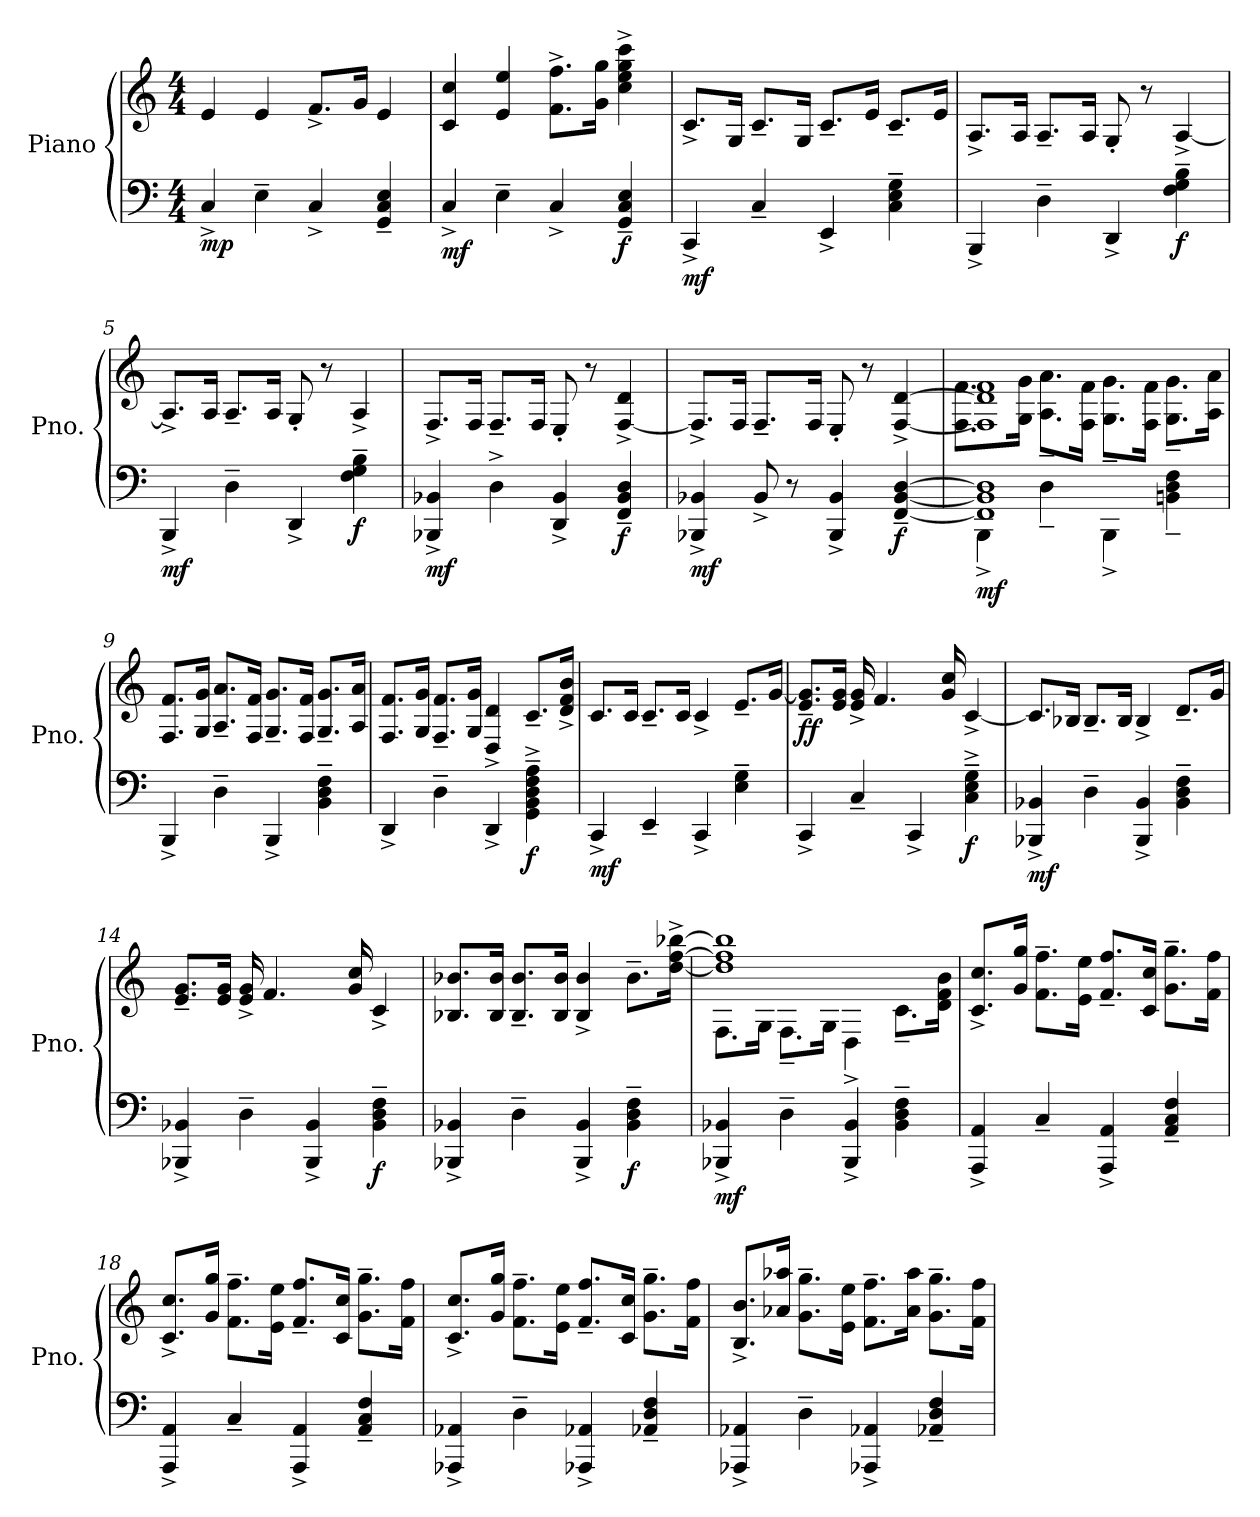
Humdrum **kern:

**kern	**kern	**dynam
*part1	*part1	*part1
*staff2	*staff1	*staff1/2
*I"Piano	*	*
*I'Pno.	*	*
*clefF4	*clefG2	*
*k[]	*k[]	*
*M4/4	*M4/4	*
*MM110	*MM110	*
=1	=1	=1
!	!	!LO:DY:b=2
4C^/	4e/	mp
4E~\	4e/	.
4C^/	8.f^/L	.
.	16g/Jk	.
4GG/~ 4C/~ 4E/~	4e/	.
=2	=2	=2
!	!	!LO:DY:b=2
4C^/	4c/ 4cc/	mf
4E~\	4e/ 4ee/	.
4C^/	8.f\^ 8.ff\^L	.
.	16g\ 16gg\Jk	.
!	!	!LO:DY:b=2
4GG/~ 4C/~ 4E/~	4cc\^ 4ee\^ 4gg\^ 4ccc\^	f
=3	=3	=3
!	!	!LO:DY:b=2
4CC^/	8.c^/L	mf
.	16G/Jk	.
4C~/	8.c~/L	.
.	16G/Jk	.
4EE^/	8.c~/L	.
.	16e/Jk	.
4C\~ 4E\~ 4G\~	8.c~/L	.
.	16e/Jk	.
=4	=4	=4
4BBB^/	8.A^/L	.
.	16A/Jk	.
4D~\	8.A~/L	.
.	16A/Jk	.
4DD^/	8G'/	.
.	8r	.
!	!	!LO:DY:b=2
4F\~ 4G\~ 4B\~	[4A^/	f
!!LO:LB:g=z
=5	=5	=5
!	!	!LO:DY:b=2
4BBB^/	8.A^/L]	mf
.	16A/Jk	.
4D~\	8.A~/L	.
.	16A/Jk	.
4DD^/	8G'/	.
.	8r	.
!	!	!LO:DY:b=2
4F\~ 4G\~ 4B\~	4A^/	f
=6	=6	=6
!	!	!LO:DY:b=2
4BBB-X/^ 4BB-X/^	8.F^/L	mf
.	16F/Jk	.
4D^\	8.F~/L	.
.	16F/Jk	.
4DD/^ 4BB-/^	8E'/	.
.	8r	.
!	!	!LO:DY:b=2
4FF/~ 4BB-/~ 4D/~	[4F/^ 4d/^	f
=7	=7	=7
!	!	!LO:DY:b=2
4BBB-X/^ 4BB-X/^	8.F^/L]	mf
.	16F/Jk	.
8BB-^/	8.F~/L	.
8r	.	.
.	16F/Jk	.
4BBB-/^ 4BB-/^	8E'/	.
.	8r	.
!	!	!LO:DY:b=2
[4FF/~ [4BB-/~ [4D/~	[4F/^ [4d/^	f
=8	=8	=8
*^	*^	*
!	!	!	!	!LO:DY:b=2
1FF] 1BB-] 1D]	4BBB^\	1F] 1d] 1f	8.F\ 8.f\L	mf
.	.	.	16G\ 16g\Jk	.
.	4D~\	.	8.A\~ 8.a\~L	.
.	.	.	16F\ 16f\Jk	.
.	4BBB^\	.	8.G\~ 8.g\~L	.
.	.	.	16F\ 16f\Jk	.
.	4BBn\~ 4D\~ 4F\~	.	8.G\~ 8.g\~L	.
.	.	.	16A\ 16a\Jk	.
*v	*v	*	*	*
*	*v	*v	*
!!LO:LB:g=z
=9	=9	=9
4BBB^/	8.F/ 8.f/L	.
.	16G/ 16g/Jk	.
4D~\	8.A/~ 8.a/~L	.
.	16F/ 16f/Jk	.
4BBB^/	8.G/~ 8.g/~L	.
.	16F/ 16f/Jk	.
4BB\~ 4D\~ 4F\~	8.G/~ 8.g/~L	.
.	16A/ 16a/Jk	.
=10	=10	=10
4DD^/	8.F/ 8.f/L	.
.	16G/ 16g/Jk	.
4D~\	8.F/~ 8.f/~L	.
.	16G/ 16g/Jk	.
4DD^/	4D/^ 4d/^	.
!	!	!LO:DY:b=2
4GG\~^ 4BB\~^ 4D\~^ 4F\~^ 4A\~^	8.c~/L	f
.	16d/^ 16f/^ 16b/^Jk	.
=11	=11	=11
!	!	!LO:DY:b=2
4CC^/	8.c/L	mf
.	16c/Jk	.
4EE~/	8.c~/L	.
.	16c/Jk	.
4CC^/	4c^/	.
4E\~ 4G\~	8.e~/L	.
.	[16g/Jk	.
=12	=12	=12
!	!	!LO:DY:b
4CC^/	8.e/~ 8.g/]~L	ff
.	16e/ 16g/Jk	.
4C~/	16e/^ 16g/^	.
.	4.f/	.
4CC^/	.	.
.	16g/ 16cc/	.
!	!	!LO:DY:b=2
4C\~^ 4E\~^ 4G\~^	[4c^/	f
!!LO:LB:g=z
=13	=13	=13
!	!	!LO:DY:b=2
4BBB-X/^ 4BB-X/^	8.c/L]	mf
.	16B-X/Jk	.
4D~\	8.B-~/L	.
.	16B-/Jk	.
4BBB-/^ 4BB-/^	4B-^/	.
4BB-\~ 4D\~ 4F\~	8.d~/L	.
.	16g/Jk	.
=14	=14	=14
4BBB-X/^ 4BB-X/^	8.e/~ 8.g/~L	.
.	16e/ 16g/Jk	.
4D~\	16e/^ 16g/^	.
.	4.f/	.
4BBB-/^ 4BB-/^	.	.
.	16g/ 16cc/	.
!	!	!LO:DY:b=2
4BB-\~ 4D\~ 4F\~	4c^/	f
=15	=15	=15
4BBB-X/^ 4BB-X/^	8.B-X/ 8.b-X/L	.
.	16B-/ 16b-/Jk	.
4D~\	8.B-/~ 8.b-/~L	.
.	16B-/ 16b-/Jk	.
4BBB-/^ 4BB-/^	4B-/^ 4b-/^	.
!	!	!LO:DY:b=2
4BB-\~ 4D\~ 4F\~	8.b-~\L	f
.	[16dd\^ [16ff\^ [16bb-X\^Jk	.
=16	=16	=16
*	*^	*
!	!	!	!LO:DY:b=2
4BBB-X/^ 4BB-X/^	1dd] 1ff] 1bb-]	8.F\L	mf
.	.	16G\Jk	.
4D~\	.	8.F~\L	.
.	.	16G\Jk	.
4BBB-/^ 4BB-/^	.	4D^\	.
4BB-\~ 4D\~ 4F\~	.	8.c~\L	.
.	.	16d\ 16f\ 16b\Jk	.
*	*v	*v	*
!!LO:PB:g=z
=17	=17	=17
4AAA/^ 4AA/^	8.c/^ 8.cc/^L	.
.	16g/ 16gg/Jk	.
4C~/	8.f\~ 8.ff\~L	.
.	16e\ 16ee\Jk	.
4AAA/^ 4AA/^	8.f/~ 8.ff/~L	.
.	16c/ 16cc/Jk	.
4AA/~ 4C/~ 4F/~	8.g\~ 8.gg\~L	.
.	16f\ 16ff\Jk	.
=18	=18	=18
4AAA/^ 4AA/^	8.c/^ 8.cc/^L	.
.	16g/ 16gg/Jk	.
4C~/	8.f\~ 8.ff\~L	.
.	16e\ 16ee\Jk	.
4AAA/^ 4AA/^	8.f/~ 8.ff/~L	.
.	16c/ 16cc/Jk	.
4AA/~ 4C/~ 4F/~	8.g\~ 8.gg\~L	.
.	16f\ 16ff\Jk	.
=19	=19	=19
4AAA-X/^ 4AA-X/^	8.c/^ 8.cc/^L	.
.	16g/ 16gg/Jk	.
4D~\	8.f\~ 8.ff\~L	.
.	16e\ 16ee\Jk	.
4AAA-X/^ 4AA-X/^	8.f/~ 8.ff/~L	.
.	16c/ 16cc/Jk	.
4AA-X/~ 4D/~ 4F/~	8.g\~ 8.gg\~L	.
.	16f\ 16ff\Jk	.
=20	=20	=20
4AAA-X/^ 4AA-X/^	8.B/^ 8.b/^L	.
.	16a-X/ 16aa-X/Jk	.
4D~\	8.g\~ 8.gg\~L	.
.	16e\ 16ee\Jk	.
4AAA-X/^ 4AA-X/^	8.f\~ 8.ff\~L	.
.	16a-\ 16aa-\Jk	.
4AA-X/~ 4D/~ 4F/~	8.g\~ 8.gg\~L	.
.	16f\ 16ff\Jk	.
=	=	=
*-	*-	*-
